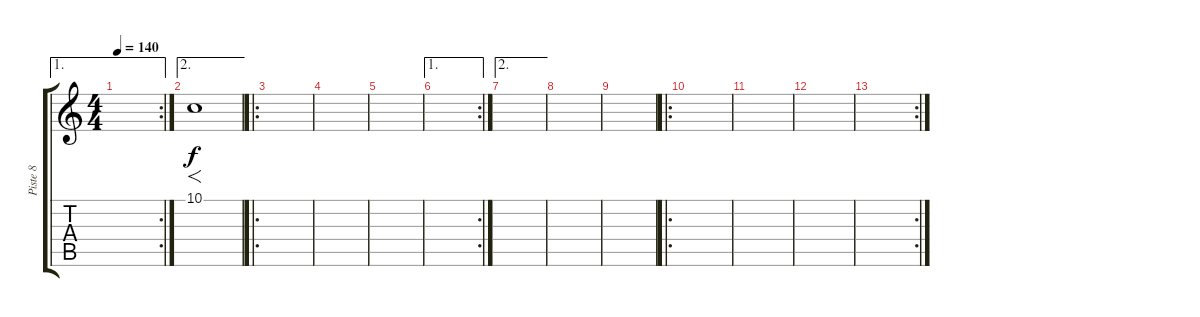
\track ("Piste 8" "Piste 8") {instrument stringensemble1}
\staff {score tabs}
\tuning (D4 A3 F3 C3 G2 C2) {hide}
\ae 1
\rc 2
\ts (4 4)
\tempo 140
\clef g2
\ks c
|
\ae 2
10.1.1{f} |
\ro
|
|
|
\ae 1
\rc 2
|
\ae 2
|
|
|
\ro
|
|
|
\rc 2
